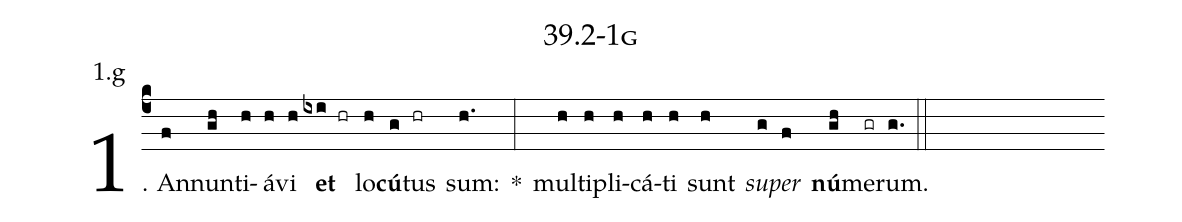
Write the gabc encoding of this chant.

name: 39.2-1g;
annotation: 1.g;
%%
(c4)1. An(f)nun(gh)ti(h)á(h)vi(h) <b>et</b>(ixi hr) lo(h)<b>cú</b>(g)tus(hr) sum:(h.) *(:) mul(h)ti(h)pli(h)cá(h)ti(h) sunt(h) <i>su</i>(g)<i>per</i>(f) <b>nú</b>(gh)me(gr)rum.(g.) (::)


%E(h) u(h) o(g) u(f) a(gh) e.(g.) (::)
